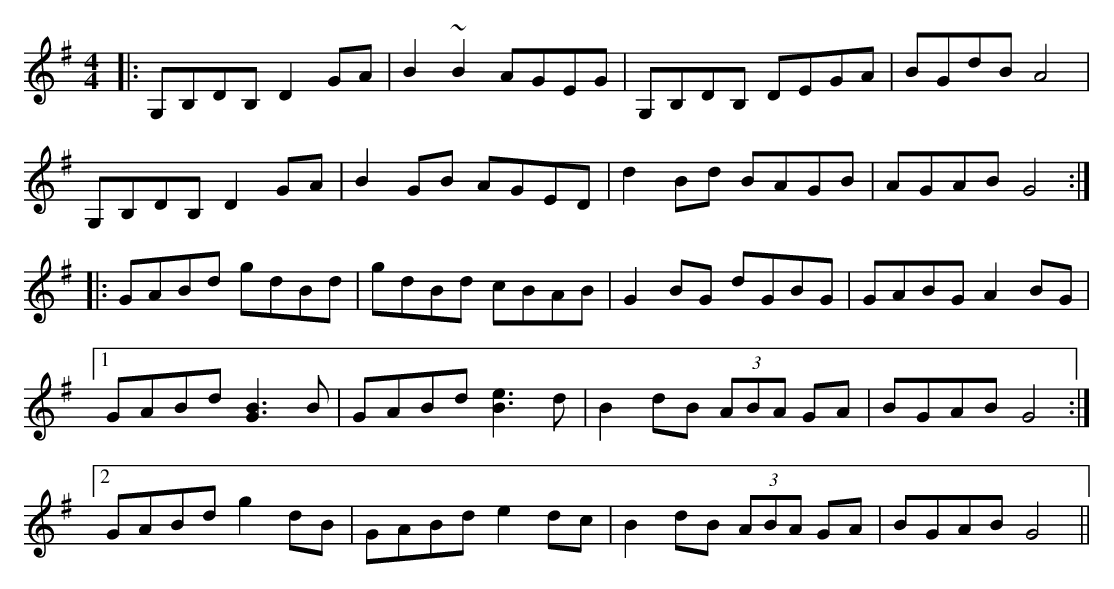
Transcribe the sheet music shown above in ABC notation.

X:1
M:4/4
K:G
|: G,B,DB, D2 GA | B2 ~B2 AGEG | G,B,DB, DEGA | BGdB A4 |
G,B,DB, D2 GA | B2 GB AGED | d2 Bd BAGB | AGAB G4 :|
 |: GABd gdBd | gdBd cBAB | G2 BG dGBG | GABG A2 BG |
[1GABd [G3B3] B | GABd [B3e3] d | B2 dB (3ABA GA | BGAB G4 :|
[2 GABd g2 dB | GABd e2 dc | B2 dB (3ABA GA | BGAB G4 ||
